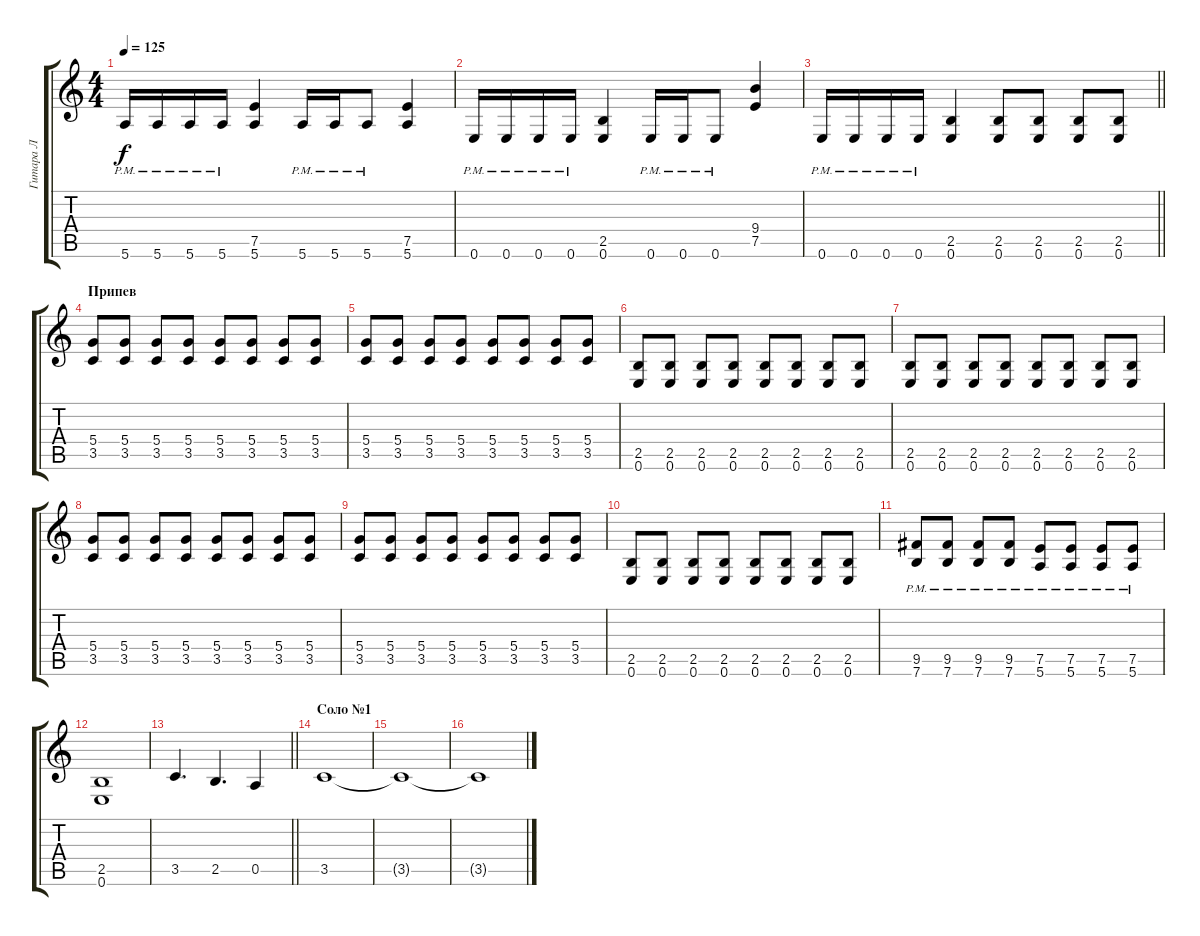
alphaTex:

\track ("Гитара Л" "Гитара Л") {instrument distortionguitar}
\staff {score tabs}
\tuning (E4 B3 G3 D3 A2 E2) {hide}
\ts (4 4)
\tempo 125
\clef g2
\ks c
5.6{pm}.16{dy f} 5.6{pm}.16 5.6{pm}.16 5.6{pm}.16 (7.5 5.6).4 5.6{pm}.16 5.6{pm}.16 5.6{pm}.8 (7.5 5.6).4 |
0.6{pm}.16 0.6{pm}.16 0.6{pm}.16 0.6{pm}.16 (2.5 0.6).4 0.6{pm}.16 0.6{pm}.16 0.6{pm}.8 (9.4 7.5).4 |
\barLineRight lightlight
0.6{pm}.16 0.6{pm}.16 0.6{pm}.16 0.6{pm}.16 (2.5 0.6).4 (2.5 0.6).8 (2.5 0.6).8 (2.5 0.6).8 (2.5 0.6).8 |
\section ("" "Припев")
(5.4 3.5).8 (5.4 3.5).8 (5.4 3.5).8 (5.4 3.5).8 (5.4 3.5).8 (5.4 3.5).8 (5.4 3.5).8 (5.4 3.5).8 |
(5.4 3.5).8 (5.4 3.5).8 (5.4 3.5).8 (5.4 3.5).8 (5.4 3.5).8 (5.4 3.5).8 (5.4 3.5).8 (5.4 3.5).8 |
(2.5 0.6).8 (2.5 0.6).8 (2.5 0.6).8 (2.5 0.6).8 (2.5 0.6).8 (2.5 0.6).8 (2.5 0.6).8 (2.5 0.6).8 |
(2.5 0.6).8 (2.5 0.6).8 (2.5 0.6).8 (2.5 0.6).8 (2.5 0.6).8 (2.5 0.6).8 (2.5 0.6).8 (2.5 0.6).8 |
(5.4 3.5).8 (5.4 3.5).8 (5.4 3.5).8 (5.4 3.5).8 (5.4 3.5).8 (5.4 3.5).8 (5.4 3.5).8 (5.4 3.5).8 |
(5.4 3.5).8 (5.4 3.5).8 (5.4 3.5).8 (5.4 3.5).8 (5.4 3.5).8 (5.4 3.5).8 (5.4 3.5).8 (5.4 3.5).8 |
(2.5 0.6).8 (2.5 0.6).8 (2.5 0.6).8 (2.5 0.6).8 (2.5 0.6).8 (2.5 0.6).8 (2.5 0.6).8 (2.5 0.6).8 |
(9.5{pm} 7.6{pm}).8 (9.5{pm} 7.6{pm}).8 (9.5{pm} 7.6{pm}).8 (9.5{pm} 7.6{pm}).8 (7.5{pm} 5.6{pm}).8 (7.5{pm} 5.6{pm}).8 (7.5{pm} 5.6{pm}).8 (7.5{pm} 5.6{pm}).8 |
(2.5 0.6).1 |
\barLineRight lightlight
3.5.4{d} 2.5.4{d} 0.5.4 |
\section ("" "Соло №1")
3.5.1{volume 0} |
3.5{t}.1 |
3.5{t}.1
